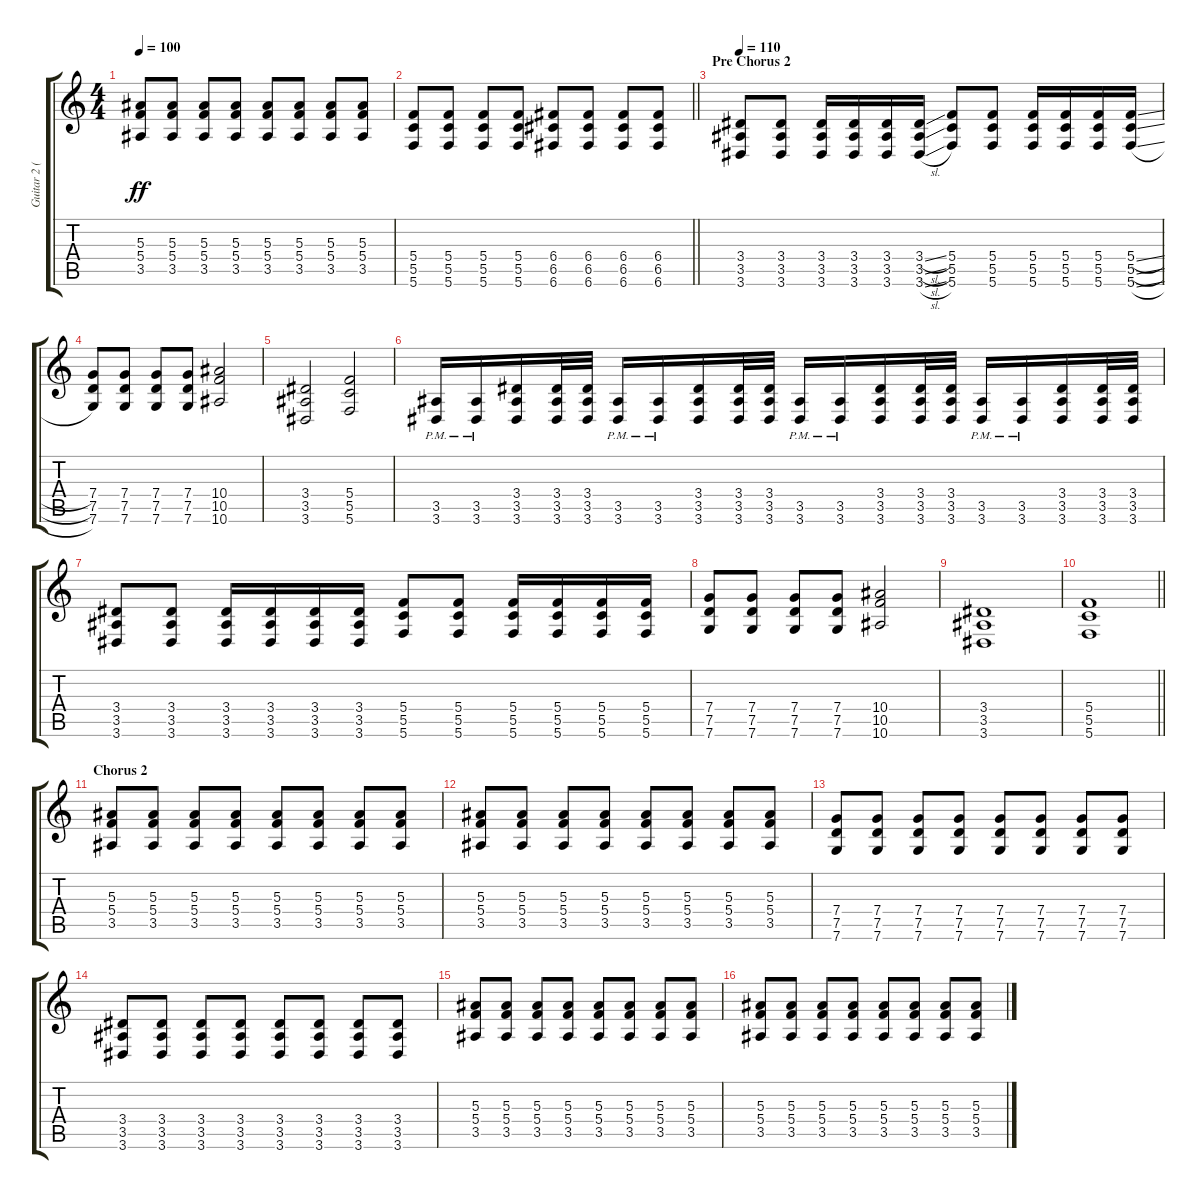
\track ("Guitar 2 (Rhythm) - Neil Westfall" "Guitar 2 (") {instrument distortionguitar}
\staff {score tabs}
\tuning (D4 A3 F3 C3 G2 C2) {hide}
\ts (4 4)
\tempo 100
\clef g2
\ks c
(5.3 5.4 3.5).8{dy ff} (5.3 5.4 3.5).8 (5.3 5.4 3.5).8 (5.3 5.4 3.5).8 (5.3 5.4 3.5).8 (5.3 5.4 3.5).8 (5.3 5.4 3.5).8 (5.3 5.4 3.5).8 |
\barLineRight lightlight
(5.4 5.5 5.6).8 (5.4 5.5 5.6).8 (5.4 5.5 5.6).8 (5.4 5.5 5.6).8 (6.4 6.5 6.6).8 (6.4 6.5 6.6).8 (6.4 6.5 6.6).8 (6.4 6.5 6.6).8 |
\section ("" "Pre Chorus 2")
\tempo 110
(3.4 3.5 3.6).8 (3.4 3.5 3.6).8 (3.4 3.5 3.6).16 (3.4 3.5 3.6).16 (3.4 3.5 3.6).16 (3.4{sl} 3.5{sl} 3.6{sl}).16 (5.4 5.5 5.6).8 (5.4 5.5 5.6).8 (5.4 5.5 5.6).16 (5.4 5.5 5.6).16 (5.4 5.5 5.6).16 (5.4{sl} 5.5{sl} 5.6{sl}).16 |
(7.4 7.5 7.6).8 (7.4 7.5 7.6).8 (7.4 7.5 7.6).8 (7.4 7.5 7.6).8 (10.4 10.5 10.6).2 |
(3.4 3.5 3.6).2 (5.4 5.5 5.6).2 |
(3.5{pm} 3.6).16 (3.5{pm} 3.6).16 (3.4 3.5 3.6).16 (3.4 3.5 3.6).32 (3.4 3.5 3.6).32 (3.5{pm} 3.6).16 (3.5{pm} 3.6).16 (3.4 3.5 3.6).16 (3.4 3.5 3.6).32 (3.4 3.5 3.6).32 (3.5{pm} 3.6).16 (3.5{pm} 3.6).16 (3.4 3.5 3.6).16 (3.4 3.5 3.6).32 (3.4 3.5 3.6).32 (3.5{pm} 3.6).16 (3.5{pm} 3.6).16 (3.4 3.5 3.6).16 (3.4 3.5 3.6).32 (3.4 3.5 3.6).32 |
(3.4 3.5 3.6).8 (3.4 3.5 3.6).8 (3.4 3.5 3.6).16 (3.4 3.5 3.6).16 (3.4 3.5 3.6).16 (3.4 3.5 3.6).16 (5.4 5.5 5.6).8 (5.4 5.5 5.6).8 (5.4 5.5 5.6).16 (5.4 5.5 5.6).16 (5.4 5.5 5.6).16 (5.4 5.5 5.6).16 |
(7.4 7.5 7.6).8 (7.4 7.5 7.6).8 (7.4 7.5 7.6).8 (7.4 7.5 7.6).8 (10.4 10.5 10.6).2 |
(3.4 3.5 3.6).1 |
\barLineRight lightlight
(5.4 5.5 5.6).1 |
\section ("" "Chorus 2")
(5.3 5.4 3.5).8 (5.3 5.4 3.5).8 (5.3 5.4 3.5).8 (5.3 5.4 3.5).8 (5.3 5.4 3.5).8 (5.3 5.4 3.5).8 (5.3 5.4 3.5).8 (5.3 5.4 3.5).8 |
(5.3 5.4 3.5).8 (5.3 5.4 3.5).8 (5.3 5.4 3.5).8 (5.3 5.4 3.5).8 (5.3 5.4 3.5).8 (5.3 5.4 3.5).8 (5.3 5.4 3.5).8 (5.3 5.4 3.5).8 |
(7.4 7.5 7.6).8 (7.4 7.5 7.6).8 (7.4 7.5 7.6).8 (7.4 7.5 7.6).8 (7.4 7.5 7.6).8 (7.4 7.5 7.6).8 (7.4 7.5 7.6).8 (7.4 7.5 7.6).8 |
(3.4 3.5 3.6).8 (3.4 3.5 3.6).8 (3.4 3.5 3.6).8 (3.4 3.5 3.6).8 (3.4 3.5 3.6).8 (3.4 3.5 3.6).8 (3.4 3.5 3.6).8 (3.4 3.5 3.6).8 |
(5.3 5.4 3.5).8 (5.3 5.4 3.5).8 (5.3 5.4 3.5).8 (5.3 5.4 3.5).8 (5.3 5.4 3.5).8 (5.3 5.4 3.5).8 (5.3 5.4 3.5).8 (5.3 5.4 3.5).8 |
(5.3 5.4 3.5).8 (5.3 5.4 3.5).8 (5.3 5.4 3.5).8 (5.3 5.4 3.5).8 (5.3 5.4 3.5).8 (5.3 5.4 3.5).8 (5.3 5.4 3.5).8 (5.3 5.4 3.5).8
